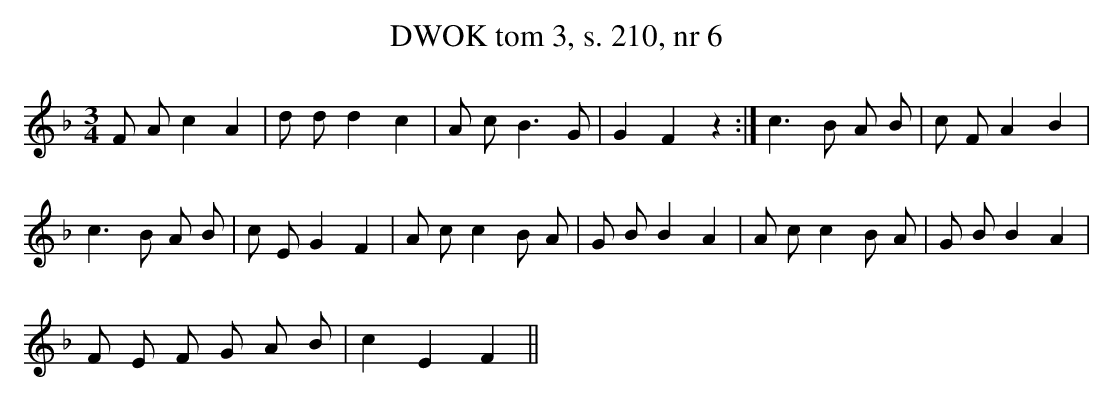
X:1
T: DWOK tom 3, s. 210, nr 6
L: 1/16
M: 3/4
K: F
F2 A2 c4 A4 | \
d2 d2 d4 c4  | \
A2 c2 B6 G2 | \
G4 F4 z4 :| \
c6 B2 A2 B2 | \
c2 F2 A4 B4 |
c6 B2 A2 B2 | \
c2 E2 G4 F4 | \
A2 c2 c4 B2 A2 | \
G2 B2 B4 A4 | \
A2 c2 c4 B2 A2 | \
G2 B2 B4 A4 |
F2 E2 F2 G2 A2 B2 | \
c4 E4 F4 ||
